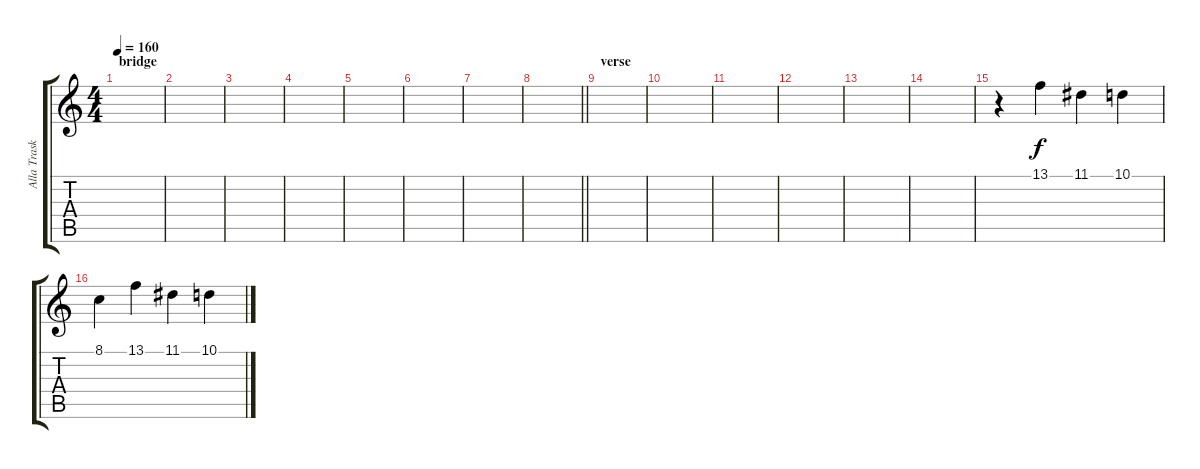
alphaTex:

\track ("Alla Traskovskaya (Luzhetskaya)" "Alla Trask") {instrument flute}
\staff {score tabs}
\tuning (E4 B3 G3 D3 A2 E2) {hide}
\ts (4 4)
\section ("" "bridge")
\tempo 160
\clef g2
\ks c
|
|
|
|
|
|
|
\barLineRight lightlight
|
\section ("" "verse")
|
|
|
|
|
|
r.4 13.1.4 11.1.4 10.1.4 |
8.1.4 13.1.4 11.1.4 10.1.4
